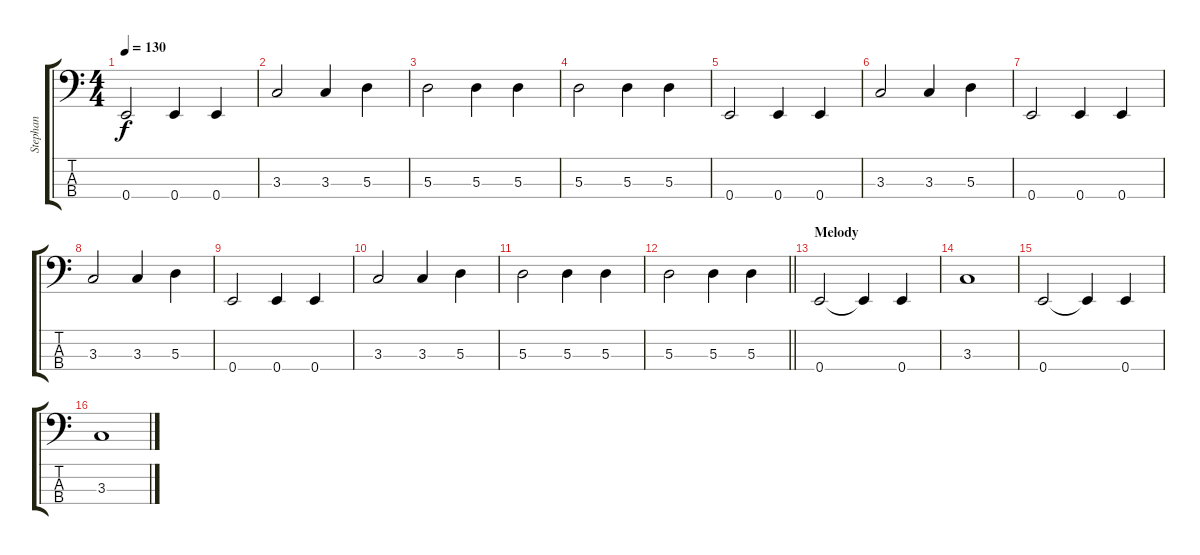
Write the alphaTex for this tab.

\track ("Stephan" "Stephan") {instrument electricbassfinger}
\staff {score tabs}
\tuning (G2 D2 A1 E1) {hide}
\ts (4 4)
\tempo 130
\clef f4
\ks c
0.4.2{dy f} 0.4.4 0.4.4 |
3.3.2 3.3.4 5.3.4 |
5.3.2 5.3.4 5.3.4 |
5.3.2 5.3.4 5.3.4 |
0.4.2 0.4.4 0.4.4 |
3.3.2 3.3.4 5.3.4 |
0.4.2 0.4.4 0.4.4 |
3.3.2 3.3.4 5.3.4 |
0.4.2 0.4.4 0.4.4 |
3.3.2 3.3.4 5.3.4 |
5.3.2 5.3.4 5.3.4 |
\barLineRight lightlight
5.3.2 5.3.4 5.3.4 |
\section ("" "Melody")
0.4.2 0.4{t}.4 0.4.4 |
3.3.1 |
0.4.2 0.4{t}.4 0.4.4 |
3.3.1
